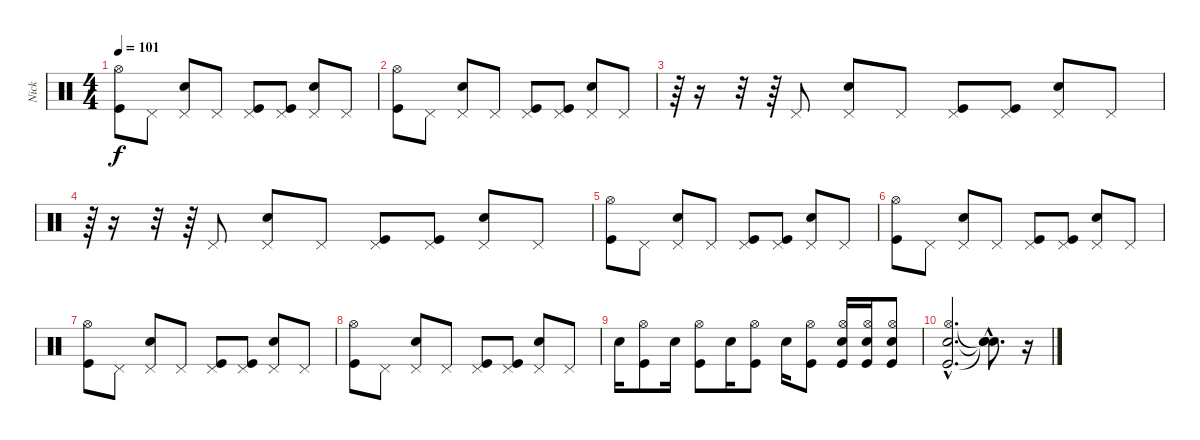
\track ("Nick" "Nick") {instrument percussion}
\staff {score}
\articulation defaults
\ts (4 4)
\tempo 101
\clef neutral
\ks c
("Kick (hit)" "Hi-Hat (open)").8{dy f} "Pedal Hi-Hat (hit)".8 ("Electric Snare (hit)" "Pedal Hi-Hat (hit)").8 "Pedal Hi-Hat (hit)".8 ("Kick (hit)" "Pedal Hi-Hat (hit)").8 ("Kick (hit)" "Pedal Hi-Hat (hit)").8 ("Electric Snare (hit)" "Pedal Hi-Hat (hit)").8 "Pedal Hi-Hat (hit)".8 |
("Kick (hit)" "Hi-Hat (open)").8 "Pedal Hi-Hat (hit)".8 ("Electric Snare (hit)" "Pedal Hi-Hat (hit)").8 "Pedal Hi-Hat (hit)".8 ("Kick (hit)" "Pedal Hi-Hat (hit)").8 ("Kick (hit)" "Pedal Hi-Hat (hit)").8 ("Electric Snare (hit)" "Pedal Hi-Hat (hit)").8 "Pedal Hi-Hat (hit)".8 |
r.64 r.16 r.32 r.64 "Pedal Hi-Hat (hit)".8 ("Electric Snare (hit)" "Pedal Hi-Hat (hit)").8 "Pedal Hi-Hat (hit)".8 ("Kick (hit)" "Pedal Hi-Hat (hit)").8 ("Kick (hit)" "Pedal Hi-Hat (hit)").8 ("Electric Snare (hit)" "Pedal Hi-Hat (hit)").8 "Pedal Hi-Hat (hit)".8 |
r.64 r.16 r.32 r.64 "Pedal Hi-Hat (hit)".8 ("Electric Snare (hit)" "Pedal Hi-Hat (hit)").8 "Pedal Hi-Hat (hit)".8 ("Kick (hit)" "Pedal Hi-Hat (hit)").8 ("Kick (hit)" "Pedal Hi-Hat (hit)").8 ("Electric Snare (hit)" "Pedal Hi-Hat (hit)").8 "Pedal Hi-Hat (hit)".8 |
("Kick (hit)" "Hi-Hat (open)").8 "Pedal Hi-Hat (hit)".8 ("Electric Snare (hit)" "Pedal Hi-Hat (hit)").8 "Pedal Hi-Hat (hit)".8 ("Kick (hit)" "Pedal Hi-Hat (hit)").8 ("Kick (hit)" "Pedal Hi-Hat (hit)").8 ("Electric Snare (hit)" "Pedal Hi-Hat (hit)").8 "Pedal Hi-Hat (hit)".8 |
("Kick (hit)" "Hi-Hat (open)").8 "Pedal Hi-Hat (hit)".8 ("Electric Snare (hit)" "Pedal Hi-Hat (hit)").8 "Pedal Hi-Hat (hit)".8 ("Kick (hit)" "Pedal Hi-Hat (hit)").8 ("Kick (hit)" "Pedal Hi-Hat (hit)").8 ("Electric Snare (hit)" "Pedal Hi-Hat (hit)").8 "Pedal Hi-Hat (hit)".8 |
("Kick (hit)" "Hi-Hat (open)").8 "Pedal Hi-Hat (hit)".8 ("Electric Snare (hit)" "Pedal Hi-Hat (hit)").8 "Pedal Hi-Hat (hit)".8 ("Kick (hit)" "Pedal Hi-Hat (hit)").8 ("Kick (hit)" "Pedal Hi-Hat (hit)").8 ("Electric Snare (hit)" "Pedal Hi-Hat (hit)").8 "Pedal Hi-Hat (hit)".8 |
("Kick (hit)" "Hi-Hat (open)").8 "Pedal Hi-Hat (hit)".8 ("Electric Snare (hit)" "Pedal Hi-Hat (hit)").8 "Pedal Hi-Hat (hit)".8 ("Kick (hit)" "Pedal Hi-Hat (hit)").8 ("Kick (hit)" "Pedal Hi-Hat (hit)").8 ("Electric Snare (hit)" "Pedal Hi-Hat (hit)").8 "Pedal Hi-Hat (hit)".8 |
"Electric Snare (hit)".16 ("Kick (hit)" "Hi-Hat (open)").8 "Electric Snare (hit)".16 ("Kick (hit)" "Hi-Hat (open)").8 "Electric Snare (hit)".16 ("Kick (hit)" "Hi-Hat (open)").8 "Electric Snare (hit)".16 ("Kick (hit)" "Hi-Hat (open)").8 ("Kick (hit)" "Electric Snare (hit)" "Hi-Hat (open)").16 ("Kick (hit)" "Electric Snare (hit)" "Hi-Hat (open)").16 ("Kick (hit)" "Electric Snare (hit)" "Hi-Hat (open)").8 |
("Kick (hit)"{hac} "Electric Snare (hit)"{hac} "Hi-Hat (open)"{hac}).2{d} ("Snare (hit)"{hac t} "Snare (hit)"{hac t} "Snare (hit)"{hac t}).8{d} r.16
